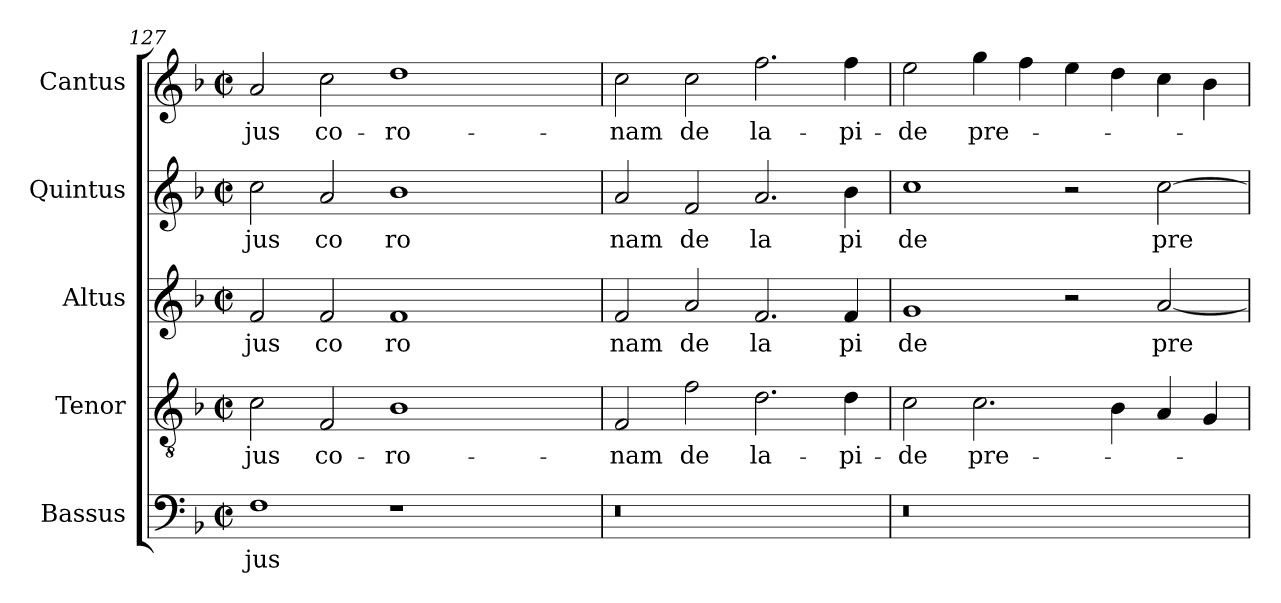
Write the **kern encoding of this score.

**kern	**text	**kern	**text	**kern	**text	**kern	**text	**kern	**text
*part5	*part5	*part4	*part4	*part3	*part3	*part2	*part2	*part1	*part1
*staff5	*staff5	*staff4	*staff4	*staff3	*staff3	*staff2	*staff2	*staff1	*staff1
*I"Bassus	*	*I"Tenor	*	*I"Altus	*	*I"Quintus	*	*I"Cantus	*
*clefF4	*	*clefGv2	*	*clefG2	*	*clefG2	*	*clefG2	*
*k[b-]	*	*k[b-]	*	*k[b-]	*	*k[b-]	*	*k[b-]	*
*F:	*	*F:	*	*F:	*	*F:	*	*F:	*
*M2/2	*	*M2/2	*	*M2/2	*	*M2/2	*	*M2/2	*
*met(c|)	*	*met(c|)	*	*met(c|)	*	*met(c|)	*	*met(c|)	*
=127	=127	=127	=127	=127	=127	=127	=127	=127	=127
!	!LO:LY:b:cj	!	!LO:LY:b:cj	!	!LO:LY:b:cj	!	!LO:LY:b:cj	!	!LO:LY:b:cj
1F	jus	2c\	-jus	2f/	jus	2cc\	jus	2a/	-jus
!	!	!	!LO:LY:b:cj	!	!LO:LY:b:cj	!	!LO:LY:b:cj	!	!LO:LY:b:cj
.	.	2F/	co-	2f/	co	2a/	co	2cc\	co-
!LO:N:vis=1	!	!	!LO:LY:b:cj	!	!LO:LY:b:cj	!	!LO:LY:b:cj	!	!LO:LY:b:cj
0r	.	1B-	-ro-	1f	ro	1b-	ro	1dd	-ro-
.	.	1ryy	.	1ryy	.	1ryy	.	1ryy	.
=128	=128	=128	=128	=128	=128	=128	=128	=128	=128
!	!	!	!LO:LY:b:cj	!	!LO:LY:b:cj	!	!LO:LY:b:cj	!	!LO:LY:b:cj
0r	.	2F/	-nam	2f/	nam	2a/	nam	2cc\	-nam
!	!	!	!LO:LY:b:cj	!	!LO:LY:b:cj	!	!LO:LY:b:cj	!	!LO:LY:b:cj
.	.	2f\	de	2a/	de	2f/	de	2cc\	de
!	!	!	!LO:LY:b:cj	!	!LO:LY:b:cj	!	!LO:LY:b:cj	!	!LO:LY:b:cj
.	.	2.d\	la-	2.f/	la	2.a/	la	2.ff\	la-
!	!	!	!LO:LY:b:cj	!	!LO:LY:b:cj	!	!LO:LY:b:cj	!	!LO:LY:b:cj
.	.	4d\	-pi-	4f/	pi	4b-\	pi	4ff\	-pi-
=129	=129	=129	=129	=129	=129	=129	=129	=129	=129
!	!	!	!LO:LY:b:cj	!	!LO:LY:b:cj	!	!LO:LY:b:cj	!	!LO:LY:b:cj
0r	.	2c\	-de	1g	de	1cc	de	2ee\	-de
!	!	!	!LO:LY:b	!	!	!	!	!	!LO:LY:b
.	.	2.c\	pre-	.	.	.	.	4gg\	pre-
.	.	.	.	.	.	.	.	4ff\	.
.	.	.	.	2r	.	2r	.	4ee\	.
.	.	4B-\	.	.	.	.	.	4dd\	.
!	!	!	!	!	!LO:LY:b	!	!LO:LY:b	!	!
.	.	4A/	.	[<2a/	pre	[>2cc\	pre	4cc\	.
.	.	4G/	.	.	.	.	.	4b-\	.
=	=	=	=	=	=	=	=	=	=
*-	*-	*-	*-	*-	*-	*-	*-	*-	*-
